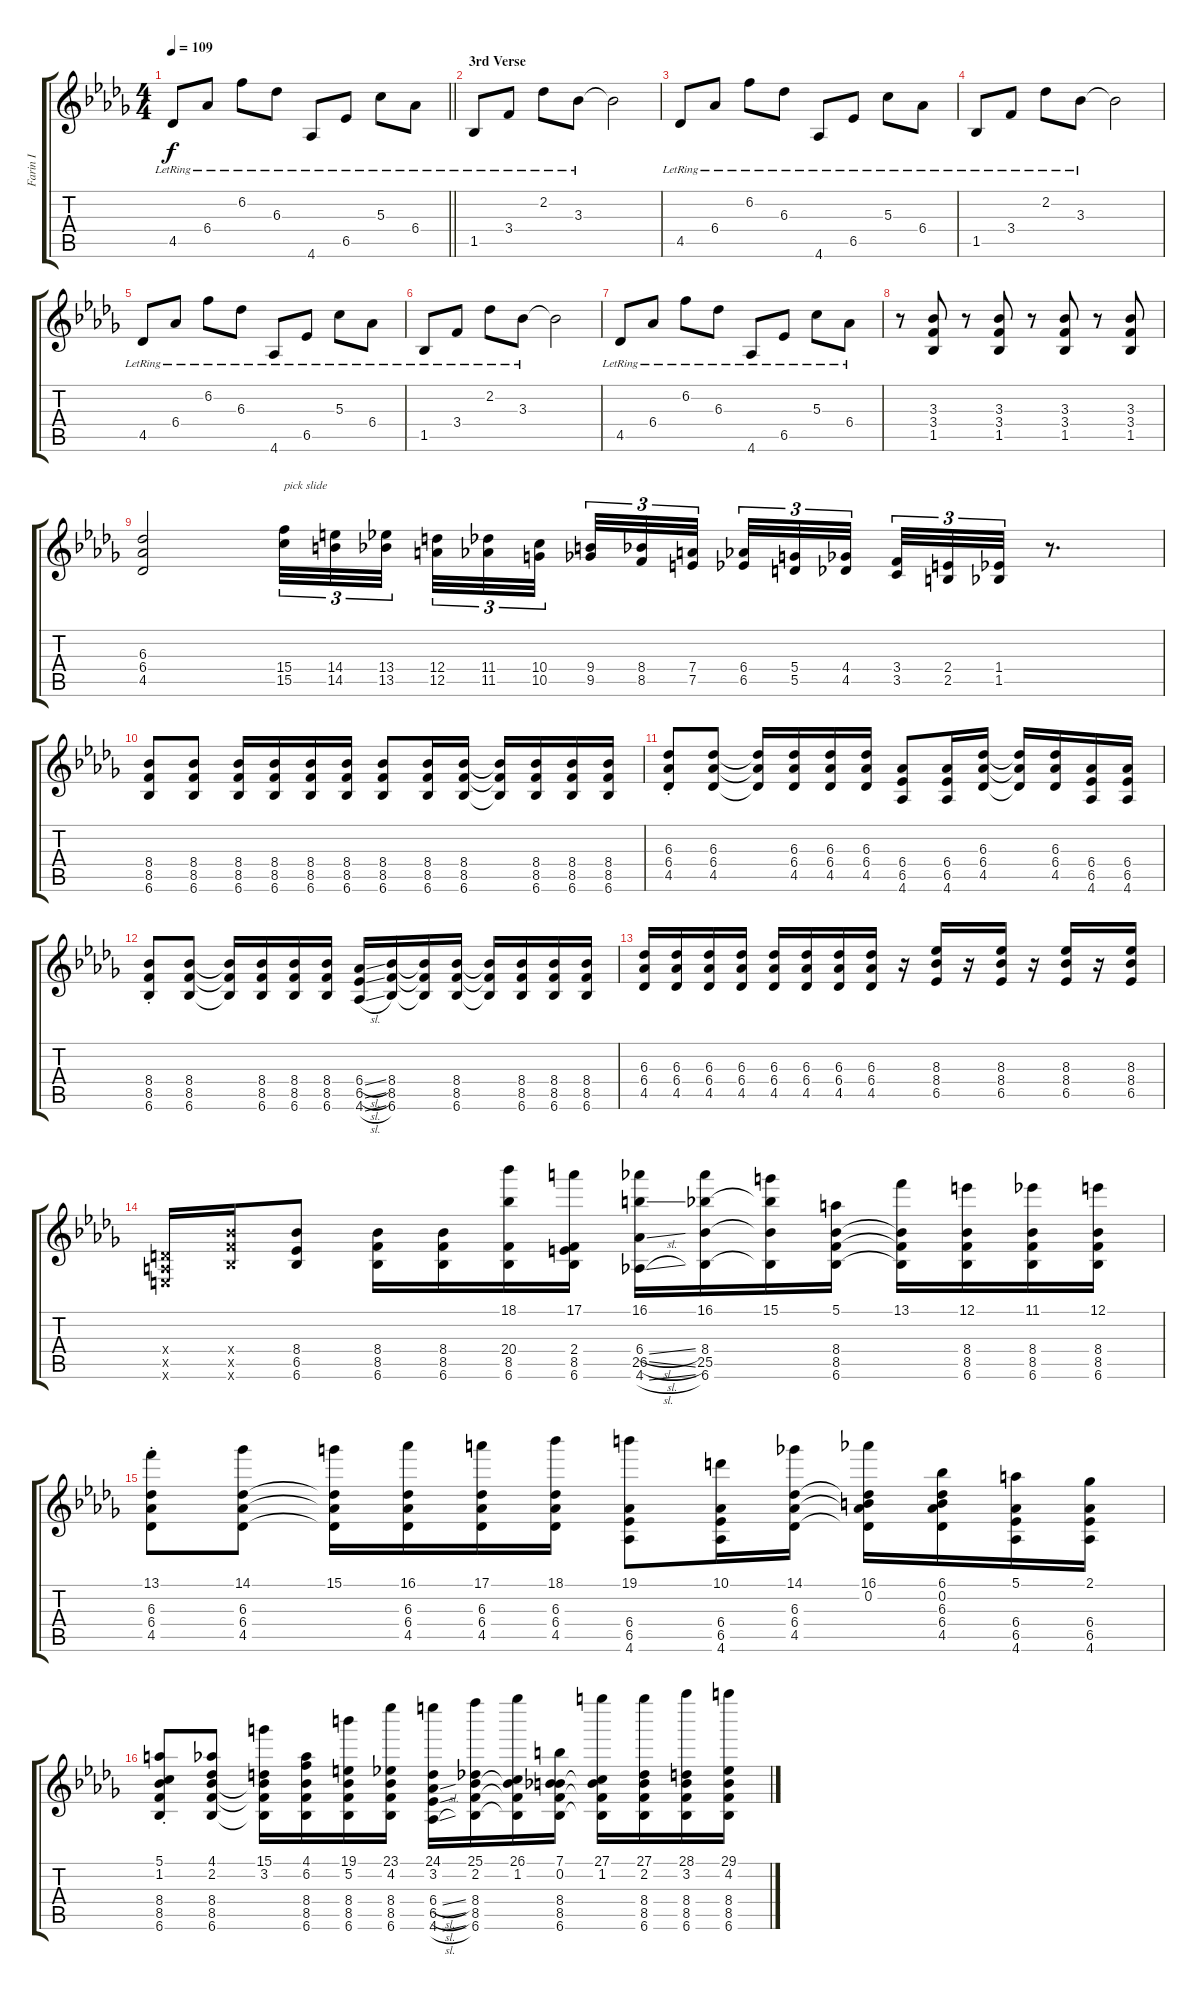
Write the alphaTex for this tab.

\track ("Farin I" "Farin I") {instrument distortionguitar}
\staff {score tabs}
\tuning (E4 B3 G3 D3 A2 E2) {hide}
\ts (4 4)
\tempo 109
\clef g2
\barLineRight lightlight
\ks bbminor
4.5{lr}.8{dy f} 6.4{lr}.8 6.2{lr}.8 6.3{lr}.8 4.6{lr}.8 6.5{lr}.8 5.3{lr}.8 6.4{lr}.8 |
\section ("" "3rd Verse")
1.5{lr}.8{instrument electricguitarclean} 3.4{lr}.8 2.2{lr}.8 3.3{lr}.8 3.3{t}.2 |
4.5{lr}.8 6.4{lr}.8 6.2{lr}.8 6.3{lr}.8 4.6{lr}.8 6.5{lr}.8 5.3{lr}.8 6.4{lr}.8 |
1.5{lr}.8{instrument electricguitarclean} 3.4{lr}.8 2.2{lr}.8 3.3{lr}.8 3.3{t}.2 |
4.5{lr}.8 6.4{lr}.8 6.2{lr}.8 6.3{lr}.8 4.6{lr}.8 6.5{lr}.8 5.3{lr}.8 6.4{lr}.8 |
1.5{lr}.8{instrument electricguitarclean} 3.4{lr}.8 2.2{lr}.8 3.3{lr}.8 3.3{t}.2 |
4.5{lr}.8 6.4{lr}.8 6.2{lr}.8 6.3{lr}.8 4.6{lr}.8 6.5{lr}.8 5.3{lr}.8 6.4{lr}.8 |
r.8{instrument distortionguitar} (3.3 3.4 1.5).8 r.8 (3.3 3.4 1.5).8 r.8 (3.3 3.4 1.5).8 r.8 (3.3 3.4 1.5).8 |
(6.3 6.4 4.5).2 (15.4 15.5).32{tu (3 2) txt "pick slide" instrument guitarfretnoise} (14.4 14.5).32{tu (3 2)} (13.4 13.5).32{tu (3 2) beam splitsecondary} (12.4 12.5).32{tu (3 2)} (11.4 11.5).32{tu (3 2)} (10.4 10.5).32{tu (3 2) beam splitsecondary} (9.4 9.5).32{tu (3 2)} (8.4 8.5).32{tu (3 2)} (7.4 7.5).32{tu (3 2) beam splitsecondary} (6.4 6.5).32{tu (3 2)} (5.4 5.5).32{tu (3 2)} (4.4 4.5).32{tu (3 2)} (3.4 3.5).32{tu (3 2)} (2.4 2.5).32{tu (3 2)} (1.4 1.5).32{tu (3 2)} r.8{d} |
(8.4 8.5 6.6).8{instrument distortionguitar} (8.4 8.5 6.6).8 (8.4 8.5 6.6).16 (8.4 8.5 6.6).16 (8.4 8.5 6.6).16 (8.4 8.5 6.6).16 (8.4 8.5 6.6).8 (8.4 8.5 6.6).16 (8.4 8.5 6.6).16 (8.4{t} 8.5{t} 6.6{t}).16 (8.4 8.5 6.6).16 (8.4 8.5 6.6).16 (8.4 8.5 6.6).16 |
(6.3{st} 6.4{st} 4.5{st}).8 (6.3 6.4 4.5).8 (6.3{t} 6.4{t} 4.5{t}).16 (6.3 6.4 4.5).16 (6.3 6.4 4.5).16 (6.3 6.4 4.5).16 (6.4 6.5 4.6).8 (6.4 6.5 4.6).16 (6.3 6.4 4.5).16 (6.3{t} 6.4{t} 4.5{t}).16 (6.3 6.4 4.5).16 (6.4 6.5 4.6).16 (6.4 6.5 4.6).16 |
(8.4{st} 8.5{st} 6.6{st}).8 (8.4 8.5 6.6).8 (8.4{t} 8.5{t} 6.6{t}).16 (8.4 8.5 6.6).16 (8.4 8.5 6.6).16 (8.4 8.5 6.6).16 (6.4{sl} 6.5{sl} 4.6{sl}).16 (8.4 8.5 6.6).16 (8.4{t} 8.5{t} 6.6{t}).16 (8.4 8.5 6.6).16 (8.4{t} 8.5{t} 6.6{t}).16 (8.4 8.5 6.6).16 (8.4 8.5 6.6).16 (8.4 8.5 6.6).16 |
(6.3 6.4 4.5).16 (6.3 6.4 4.5).16 (6.3 6.4 4.5).16 (6.3 6.4 4.5).16 (6.3 6.4 4.5).16 (6.3 6.4 4.5).16 (6.3 6.4 4.5).16 (6.3 6.4 4.5).16 r.16 (8.3 8.4 6.5).16 r.16 (8.3 8.4 6.5).16 r.16 (8.3 8.4 6.5).16 r.16 (8.3 8.4 6.5).16 |
(0.4{x} 0.5{x} 0.6{x}).16 (8.4{x} 8.5{x} 6.6{x}).16 (8.4 6.5 6.6).8 (8.4 8.5 6.6).16 (8.4 8.5 6.6).16 (18.1 20.4 8.5 6.6).16 (17.1 2.4 8.5 6.6).16 (16.1 6.4{sl} 26.5{sl} 4.6{sl}).16 (16.1 8.4 25.5 6.6).16 (15.1 8.4{t} 25.5{t} 6.6{t}).16 (5.1 8.4 8.5 6.6).16 (13.1 8.4{t} 8.5{t} 6.6{t}).16 (12.1 8.4 8.5 6.6).16 (11.1 8.4 8.5 6.6).16 (12.1 8.4 8.5 6.6).16 |
(13.1 6.3{st} 6.4{st} 4.5{st}).8 (14.1 6.3 6.4 4.5).8 (15.1 6.3{t} 6.4{t} 4.5{t}).16 (16.1 6.3 6.4 4.5).16 (17.1 6.3 6.4 4.5).16 (18.1 6.3 6.4 4.5).16 (19.1 6.4 6.5 4.6).8 (10.1 6.4 6.5 4.6).16 (14.1 6.3 6.4 4.5).16 (16.1 0.2 6.3{t} 6.4{t} 4.5{t}).16 (6.1 0.2 6.3 6.4 4.5).16 (5.1 6.4 6.5 4.6).16 (2.1 6.4 6.5 4.6).16 |
(5.1 1.2 8.4{st} 8.5{st} 6.6{st}).8 (4.1 2.2 8.4 8.5 6.6).8 (15.1 3.2 8.4{t} 8.5{t} 6.6{t}).16 (4.1 6.2 8.4 8.5 6.6).16 (19.1 5.2 8.4 8.5 6.6).16 (23.1 4.2 8.4 8.5 6.6).16 (24.1 3.2 6.4{sl} 6.5{sl} 4.6{sl}).16 (25.1 2.2 8.4 8.5 6.6).16 (26.1 1.2 8.4{t} 8.5{t} 6.6{t}).16 (7.1 0.2 8.4 8.5 6.6).16 (27.1 1.2 8.4{t} 8.5{t} 6.6{t}).16 (27.1 2.2 8.4 8.5 6.6).16 (28.1 3.2 8.4 8.5 6.6).16 (29.1 4.2 8.4 8.5 6.6).16
